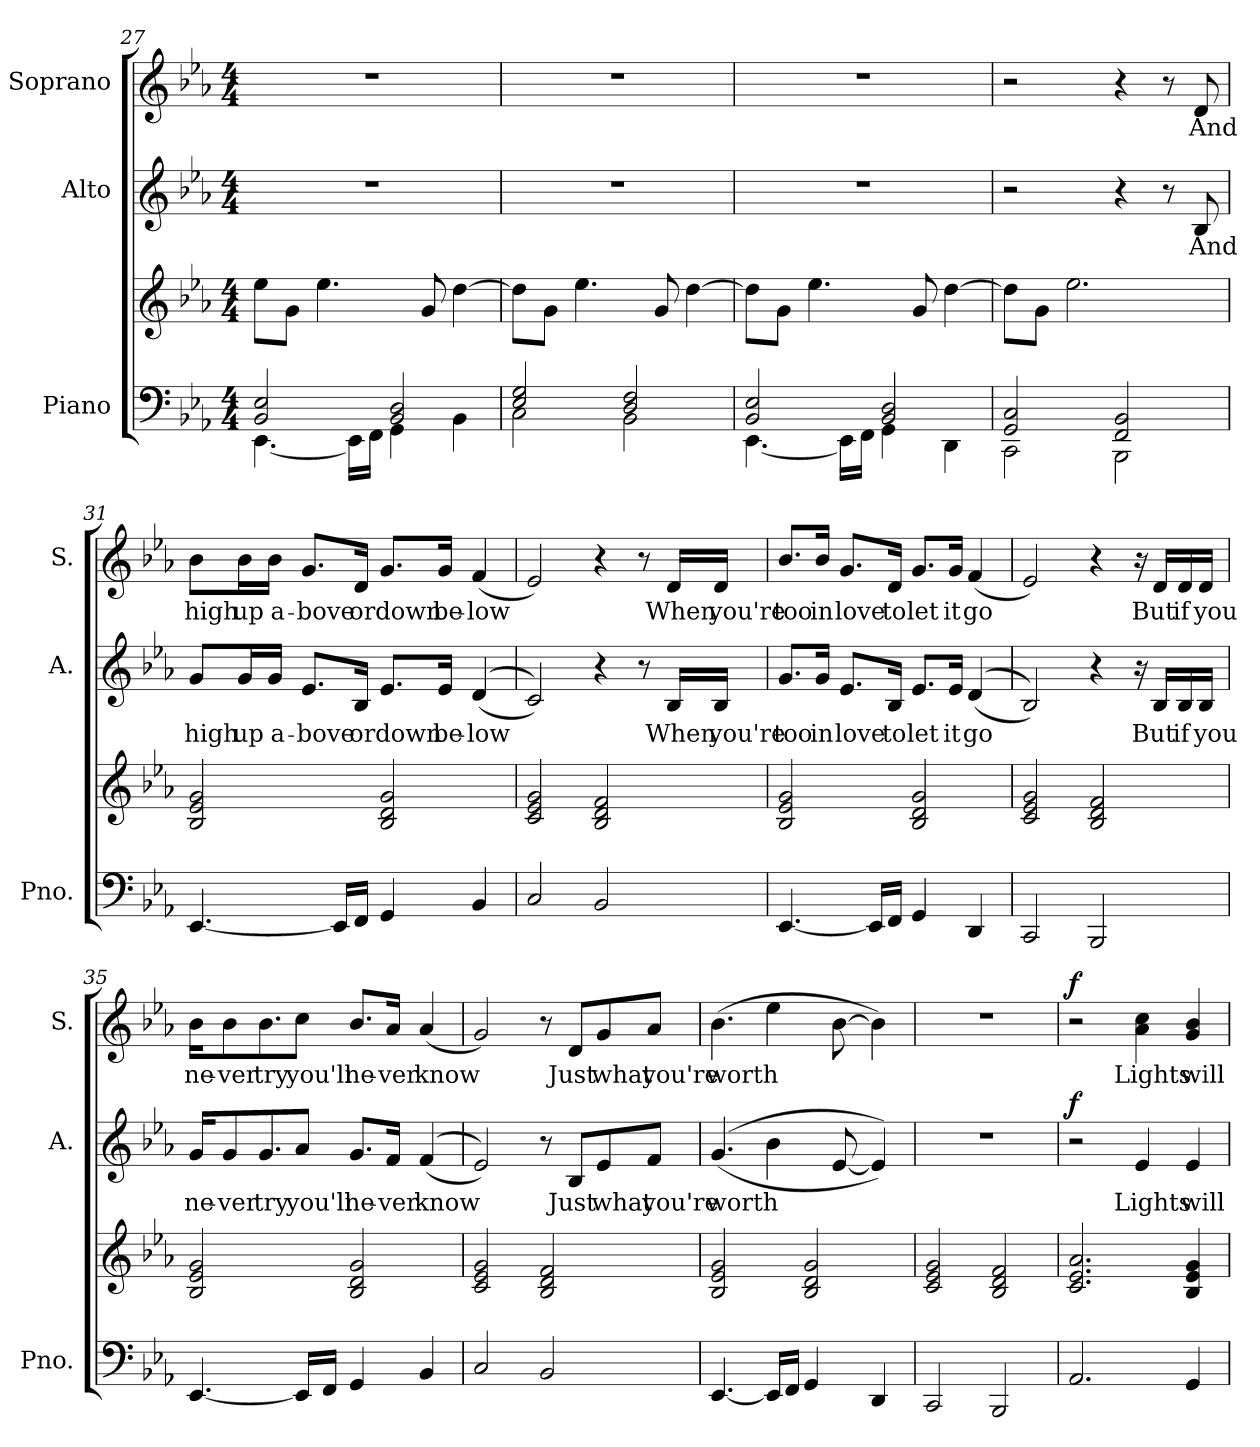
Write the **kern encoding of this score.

**kern	**kern	**dynam	**kern	**text	**dynam	**kern	**text	**dynam
*part3	*part3	*part3	*part2	*part2	*part2	*part1	*part1	*part1
*staff4	*staff3	*staff3/4	*staff2	*staff2	*staff2	*staff1	*staff1	*staff1
*I"Piano	*	*	*I"Alto	*	*	*I"Soprano	*	*
*I'Pno.	*	*	*I'A.	*	*	*I'S.	*	*
*clefF4	*clefG2	*	*clefG2	*	*	*clefG2	*	*
*k[b-e-a-]	*k[b-e-a-]	*	*k[b-e-a-]	*	*	*k[b-e-a-]	*	*
*M4/4	*M4/4	*	*M4/4	*	*	*M4/4	*	*
=27	=27	=27	=27	=27	=27	=27	=27	=27
*^	*	*	*	*	*	*	*	*
2BB-/ 2E-/	[4.EE-\	8ee-\L	.	1r	.	.	1r	.	.
.	.	8g\J	.	.	.	.	.	.	.
.	.	4.ee-\	.	.	.	.	.	.	.
.	16EE-\LL]	.	.	.	.	.	.	.	.
.	16FF\JJ	.	.	.	.	.	.	.	.
2BB-/ 2D/	4GG\	.	.	.	.	.	.	.	.
.	.	8g/	.	.	.	.	.	.	.
.	4BB-\	[4dd\	.	.	.	.	.	.	.
!!LO:LB:g=z
=28	=28	=28	=28	=28	=28	=28	=28	=28	=28
2E-/ 2G/	2C\	8dd\L]	.	1r	.	.	1r	.	.
.	.	8g\J	.	.	.	.	.	.	.
.	.	4.ee-\	.	.	.	.	.	.	.
2D/ 2F/	2BB-\	.	.	.	.	.	.	.	.
.	.	8g/	.	.	.	.	.	.	.
.	.	[4dd\	.	.	.	.	.	.	.
=29	=29	=29	=29	=29	=29	=29	=29	=29	=29
2BB-/ 2E-/	[4.EE-\	8dd\L]	.	1r	.	.	1r	.	.
.	.	8g\J	.	.	.	.	.	.	.
.	.	4.ee-\	.	.	.	.	.	.	.
.	16EE-\LL]	.	.	.	.	.	.	.	.
.	16FF\JJ	.	.	.	.	.	.	.	.
2BB-/ 2D/	4GG\	.	.	.	.	.	.	.	.
.	.	8g/	.	.	.	.	.	.	.
.	4DD\	[4dd\	.	.	.	.	.	.	.
=30	=30	=30	=30	=30	=30	=30	=30	=30	=30
2GG/ 2C/	2CC\	8dd\L]	.	2r	.	.	2r	.	.
.	.	8g\J	.	.	.	.	.	.	.
.	.	2.ee-\	.	.	.	.	.	.	.
2FF/ 2BB-/	2BBB-\	.	.	4r	.	.	4r	.	.
.	.	.	.	8r	.	.	8r	.	.
.	.	.	.	8B-/	And	.	8d/	And	.
*v	*v	*	*	*	*	*	*	*	*
=31	=31	=31	=31	=31	=31	=31	=31	=31
[4.EE-/	2B-/ 2e-/ 2g/	.	8g/L	high	.	8b-\L	high	.
.	.	.	16g/L	up	.	16b-\L	up	.
.	.	.	16g/JJ	a-	.	16b-\JJ	a-	.
.	.	.	8.e-/L	-bove	.	8.g/L	-bove	.
16EE-/LL]	.	.	.	.	.	.	.	.
16FF/JJ	.	.	16B-/Jk	or	.	16d/Jk	or	.
4GG/	2B-/ 2d/ 2g/	.	8.e-/L	down	.	8.g/L	down	.
.	.	.	16e-/Jk	be-	.	16g/Jk	be-	.
4BB-/	.	.	((4d/	-low	.	(4f/	-low	.
!!LO:LB:g=z
=32	=32	=32	=32	=32	=32	=32	=32	=32
2C/	2c/ 2e-/ 2g/	.	2c/))	.	.	2e-/)	.	.
2BB-/	2B-/ 2d/ 2f/	.	4r	.	.	4r	.	.
.	.	.	8r	.	.	8r	.	.
.	.	.	16B-/LL	When	.	16d/LL	When	.
.	.	.	16B-/JJ	you're	.	16d/JJ	you're	.
=33	=33	=33	=33	=33	=33	=33	=33	=33
[4.EE-/	2B-/ 2e-/ 2g/	.	8.g/L	too	.	8.b-/L	too	.
.	.	.	16g/Jk	in	.	16b-/Jk	in	.
.	.	.	8.e-/L	love	.	8.g/L	love	.
16EE-/LL]	.	.	.	.	.	.	.	.
16FF/JJ	.	.	16B-/Jk	to	.	16d/Jk	to	.
4GG/	2B-/ 2d/ 2g/	.	8.e-/L	let	.	8.g/L	let	.
.	.	.	16e-/Jk	it	.	16g/Jk	it	.
4DD/	.	.	((4d/	go	.	(4f/	go	.
=34	=34	=34	=34	=34	=34	=34	=34	=34
2CC/	2c/ 2e-/ 2g/	.	2B-/))	.	.	2e-/)	.	.
2BBB-/	2B-/ 2d/ 2f/	.	4r	.	.	4r	.	.
.	.	.	16r	.	.	16r	.	.
.	.	.	16B-/LL	But	.	16d/LL	But	.
.	.	.	16B-/	if	.	16d/	if	.
.	.	.	16B-/JJ	you	.	16d/JJ	you	.
!!LO:PB:g=z
=35	=35	=35	=35	=35	=35	=35	=35	=35
[4.EE-/	2B-/ 2e-/ 2g/	.	16g/KL	ne-	.	16b-\KL	ne-	.
.	.	.	8g/	-ver	.	8b-\	-ver	.
.	.	.	8.g/	try	.	8.b-\	try	.
16EE-/LL]	.	.	8a-/J	you'll	.	8cc\J	you'll	.
16FF/JJ	.	.	.	.	.	.	.	.
4GG/	2B-/ 2d/ 2g/	.	8.g/L	ne-	.	8.b-/L	ne-	.
.	.	.	16f/Jk	-ver	.	16a-/Jk	-ver	.
4BB-/	.	.	((4f/	know	.	(4a-/	know	.
=36	=36	=36	=36	=36	=36	=36	=36	=36
2C/	2c/ 2e-/ 2g/	.	2e-/))	.	.	2g/)	.	.
2BB-/	2B-/ 2d/ 2f/	.	8r	.	.	8r	.	.
.	.	.	8B-/L	Just	.	8d/L	Just	.
.	.	.	8e-/	what	.	8g/	what	.
.	.	.	8f/J	you're	.	8a-/J	you're	.
=37	=37	=37	=37	=37	=37	=37	=37	=37
[4.EE-/	2B-/ 2e-/ 2g/	.	((4.g/	-worth	.	(4.b-\	-worth	.
16EE-/LL]	.	.	4b-\	.	.	4ee-\	.	.
16FF/JJ	.	.	.	.	.	.	.	.
4GG/	2B-/ 2d/ 2g/	.	.	.	.	.	.	.
.	.	.	[8e-/	.	.	[8b-\	.	.
4DD/	.	.	4e-/]))	.	.	4b-\])	.	.
=38	=38	=38	=38	=38	=38	=38	=38	=38
2CC/	2c/ 2e-/ 2g/	.	1r	.	.	1r	.	.
2BBB-/	2B-/ 2d/ 2f/	.	.	.	.	.	.	.
!!LO:LB:g=z
=39	=39	=39	=39	=39	=39	=39	=39	=39
!	!	!LO:DY:b	!	!	!LO:DY:b	!	!	!LO:DY:b
2.AA-/	2.c/ 2.e-/ 2.a-/	other-dynamics	2r	.	f	2r	.	f
.	.	.	4e-/	Lights	.	4a-\ 4cc\	Lights	.
4GG/	4B-/ 4e-/ 4g/	.	4e-/	will	.	4g/ 4b-/	will	.
=	=	=	=	=	=	=	=	=
*-	*-	*-	*-	*-	*-	*-	*-	*-
